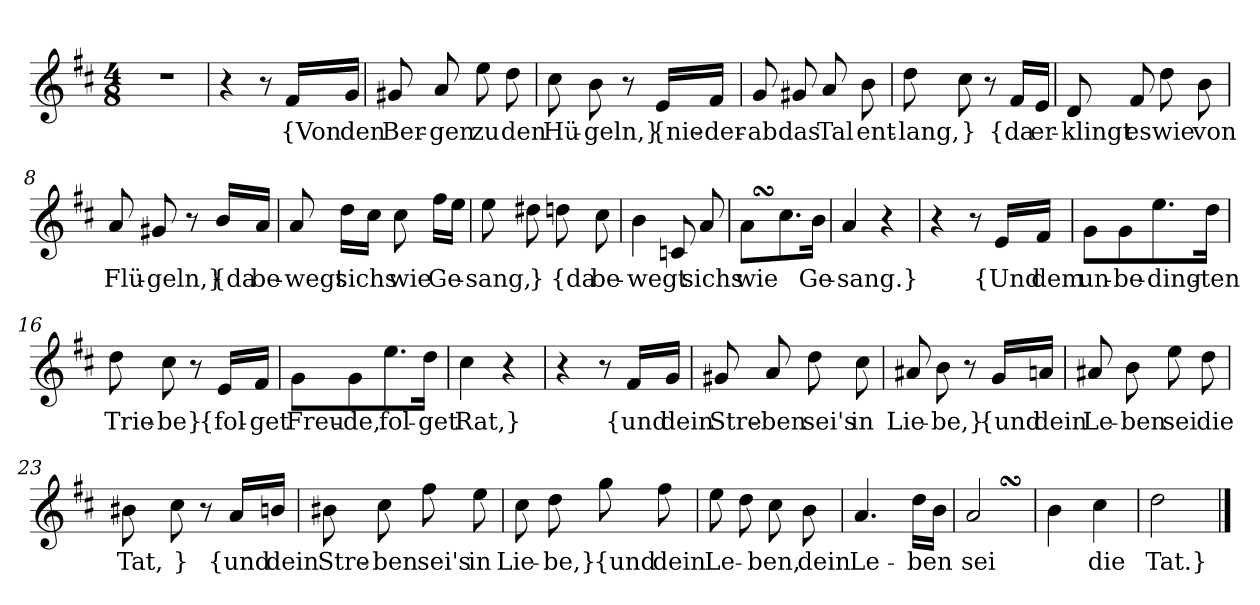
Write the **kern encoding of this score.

**kern	**text
*part1	*part1
*staff1	*staff1
*clefG2	*
*k[f#c#]	*
*M4/8	*
=1	=1
2r	.
=2	=2
4r	.
8r	.
16f#/LL	{Von
16g/JJ	den
=3	=3
8g#X	Ber-
8a	-gen
8ee	zu
8dd	den
=4	=4
8cc#	Hü-
8b	-geln,}
8r	.
16e/LL	{nie-
16f#/JJ	-der-
=5	=5
8g	-ab
8g#X	das
8a	Tal
8b	ent-
=6	=6
8dd	-lang,
8cc#	}
8r	.
16f#/LL	{da
16e/JJ	er-
=7	=7
8d	-klingt
8f#	es
8dd	wie
8b	von
=8	=8
8a	Flü-
8g#X	-geln,}
8r	.
16b/LL	{da
16a/JJ	be-
=9	=9
8a	-wegt
16dd\LL	sichs
16cc#\JJ	.
8cc#	wie
16ff#\LL	Ge-
16ee\JJ	.
=10	=10
8ee	-sang,
8dd#X	}
8ddn	{da
8cc#	be-
=11	=11
4b	-wegt
8cn	.
8a	sichs
=12	=12
4aSSS	wie
8.cc#	.
16bJk	Ge-
=13	=13
4a	-sang.}
4r	.
=14	=14
4r	.
8r	.
16e/LL	{Und
16f#/JJ	dem
=15	=15
8g	un-
8g	-be-
8.ee	-ding-
16ddJk	-ten
=16	=16
8dd	Trie-
8cc#	-be}
8r	.
16e/LL	{fol-
16f#/JJ	-get
=17	=17
8g	Freu-
8g	-de,
8.ee	fol-
16ddJk	-get
=18	=18
4cc#	Rat,}
4r	.
=19	=19
4r	.
8r	.
16f#/LL	{und
16g/JJ	dein
=20	=20
8g#X	Stre-
8a	-ben
8dd	sei's
8cc#	in
=21	=21
8a#X	Lie-
8b	-be,}
8r	.
16g/LL	{und
16an/JJ	dein
=22	=22
8a#X	Le-
8b	-ben
8ee	sei
8dd	die
=23	=23
8b#X	Tat,
8cc#	}
8r	.
16a/LL	{und
16bn/JJ	dein
=24	=24
8b#X	Stre-
8cc#	-ben
8ff#	sei's
8ee	in
=25	=25
8cc#	Lie-
8dd	-be,}
8gg	{und
8ff#	dein
=26	=26
8ee	Le-
8dd	.
8cc#	-ben,
8b	dein
=27	=27
4.a	Le-
16dd\LL	-ben
16b\JJ	.
=28	=28
2aSSS	sei
=29	=29
4b	.
4cc#	die
=30	=30
2dd	Tat.}
==	==
*-	*-
